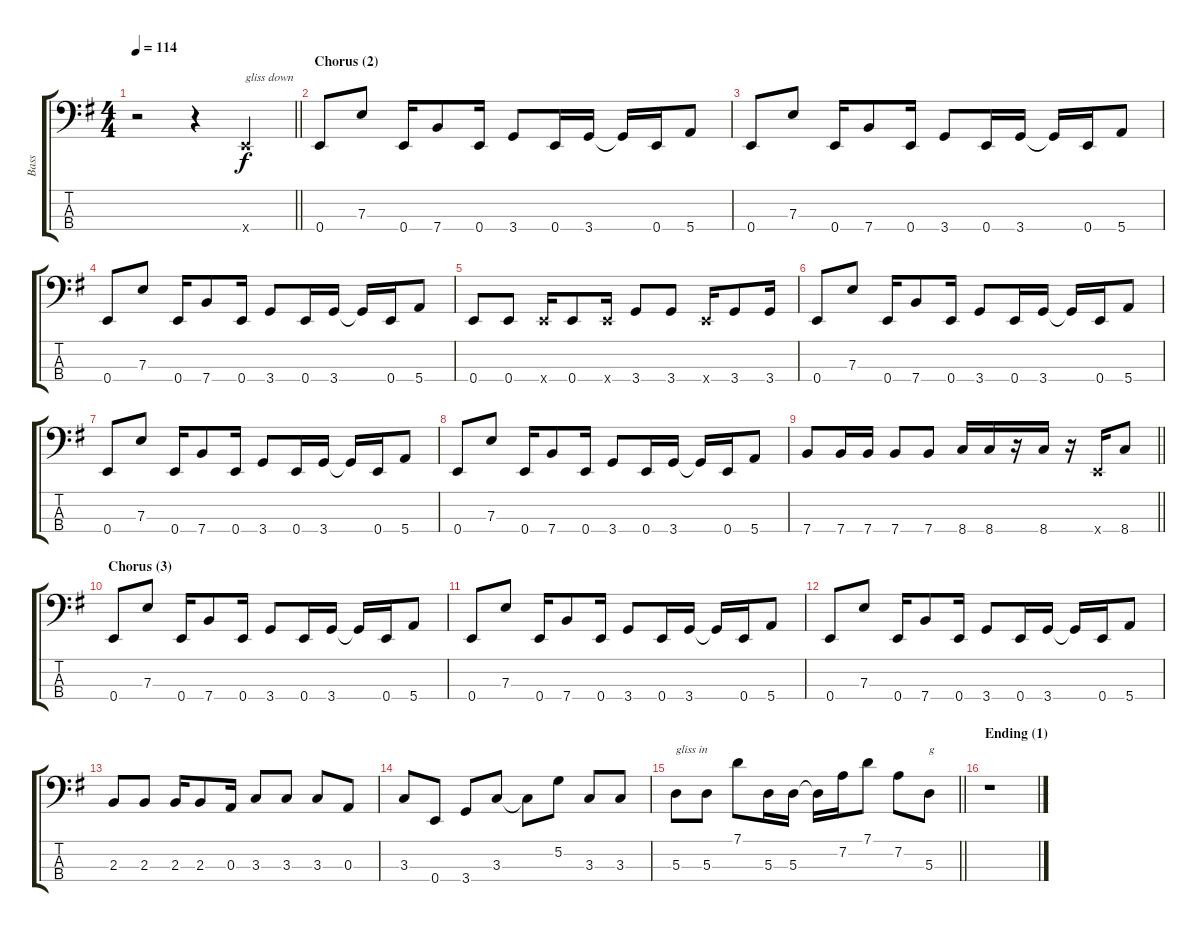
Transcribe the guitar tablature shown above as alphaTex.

\track ("Bass" "Bass") {instrument electricbasspick}
\staff {score tabs}
\tuning (G2 D2 A1 E1) {hide}
\ts (4 4)
\tempo 114
\clef f4
\barLineRight lightlight
\ks eminor
r.2{dy f} r.4 0.4{x}.4{txt "gliss down"} |
\section ("" "Chorus (2)")
0.4.8 7.3.8 0.4.16 7.4.8 0.4.16 3.4.8 0.4.16 3.4.16 3.4{t}.16 0.4.16 5.4.8 |
0.4.8 7.3.8 0.4.16 7.4.8 0.4.16 3.4.8 0.4.16 3.4.16 3.4{t}.16 0.4.16 5.4.8 |
0.4.8 7.3.8 0.4.16 7.4.8 0.4.16 3.4.8 0.4.16 3.4.16 3.4{t}.16 0.4.16 5.4.8 |
0.4.8 0.4.8 0.4{x}.16 0.4.8 0.4{x}.16 3.4.8 3.4.8 0.4{x}.16 3.4.8 3.4.16 |
0.4.8 7.3.8 0.4.16 7.4.8 0.4.16 3.4.8 0.4.16 3.4.16 3.4{t}.16 0.4.16 5.4.8 |
0.4.8 7.3.8 0.4.16 7.4.8 0.4.16 3.4.8 0.4.16 3.4.16 3.4{t}.16 0.4.16 5.4.8 |
0.4.8 7.3.8 0.4.16 7.4.8 0.4.16 3.4.8 0.4.16 3.4.16 3.4{t}.16 0.4.16 5.4.8 |
\barLineRight lightlight
7.4.8 7.4.16 7.4.16 7.4.8 7.4.8 8.4.16 8.4.16 r.16 8.4.16 r.16 0.4{x}.16 8.4.8 |
\section ("" "Chorus (3)")
0.4.8 7.3.8 0.4.16 7.4.8 0.4.16 3.4.8 0.4.16 3.4.16 3.4{t}.16 0.4.16 5.4.8 |
0.4.8 7.3.8 0.4.16 7.4.8 0.4.16 3.4.8 0.4.16 3.4.16 3.4{t}.16 0.4.16 5.4.8 |
0.4.8 7.3.8 0.4.16 7.4.8 0.4.16 3.4.8 0.4.16 3.4.16 3.4{t}.16 0.4.16 5.4.8 |
2.3.8 2.3.8 2.3.16 2.3.8 0.3.16 3.3.8 3.3.8 3.3.8 0.3.8 |
3.3.8 0.4.8 3.4.8 3.3.8 3.3{t}.8 5.2.8 3.3.8 3.3.8 |
\barLineRight lightlight
5.3.8{txt "gliss in"} 5.3.8 7.1.8 5.3.16 5.3.16 5.3{t}.16 7.2.16 7.1.8 7.2.8 5.3.8{txt "g"} |
\section ("" "Ending (1)")
r.1
